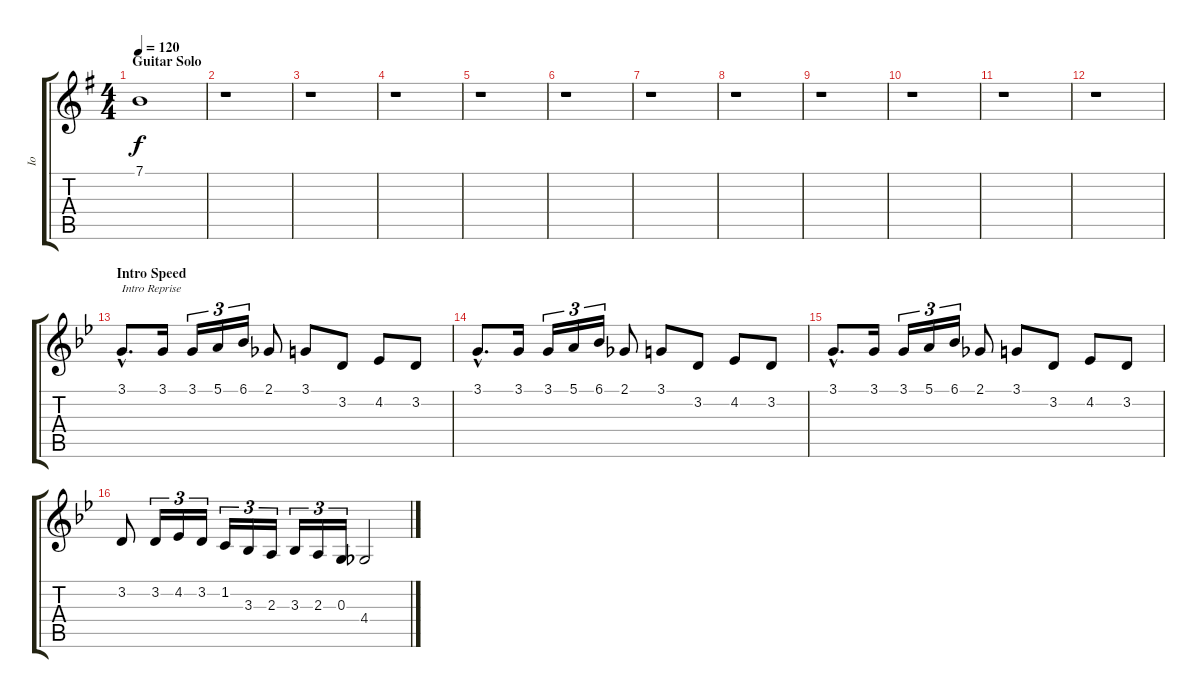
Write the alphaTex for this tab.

\track ("Io" "Io") {instrument harpsichord}
\staff {score tabs}
\tuning (E4 B3 G3 D3 A2 E2) {hide}
\ts (4 4)
\section ("" "Guitar Solo")
\tempo 120
\clef g2
\ks eminor
7.1.1{dy f} |
r.1 |
r.1 |
r.1 |
r.1 |
r.1 |
r.1 |
r.1 |
r.1 |
r.1 |
r.1 |
r.1 |
\section ("" "Intro Speed")
\ks gminor
3.1{hac}.8{d txt "Intro Reprise" instrument harpsichord} 3.1.16 3.1.16{tu (3 2)} 5.1.16{tu (3 2)} 6.1.16{tu (3 2)} 2.1.8 3.1.8 3.2.8 4.2.8 3.2.8 |
3.1{hac}.8{d} 3.1.16 3.1.16{tu (3 2)} 5.1.16{tu (3 2)} 6.1.16{tu (3 2)} 2.1.8 3.1.8 3.2.8 4.2.8 3.2.8 |
3.1{hac}.8{d} 3.1.16 3.1.16{tu (3 2)} 5.1.16{tu (3 2)} 6.1.16{tu (3 2)} 2.1.8 3.1.8 3.2.8 4.2.8 3.2.8 |
3.2.8 3.2.16{tu (3 2)} 4.2.16{tu (3 2)} 3.2.16{tu (3 2)} 1.2.16{tu (3 2)} 3.3.16{tu (3 2)} 2.3.16{tu (3 2)} 3.3.16{tu (3 2)} 2.3.16{tu (3 2)} 0.3.16{tu (3 2)} 4.4.2
